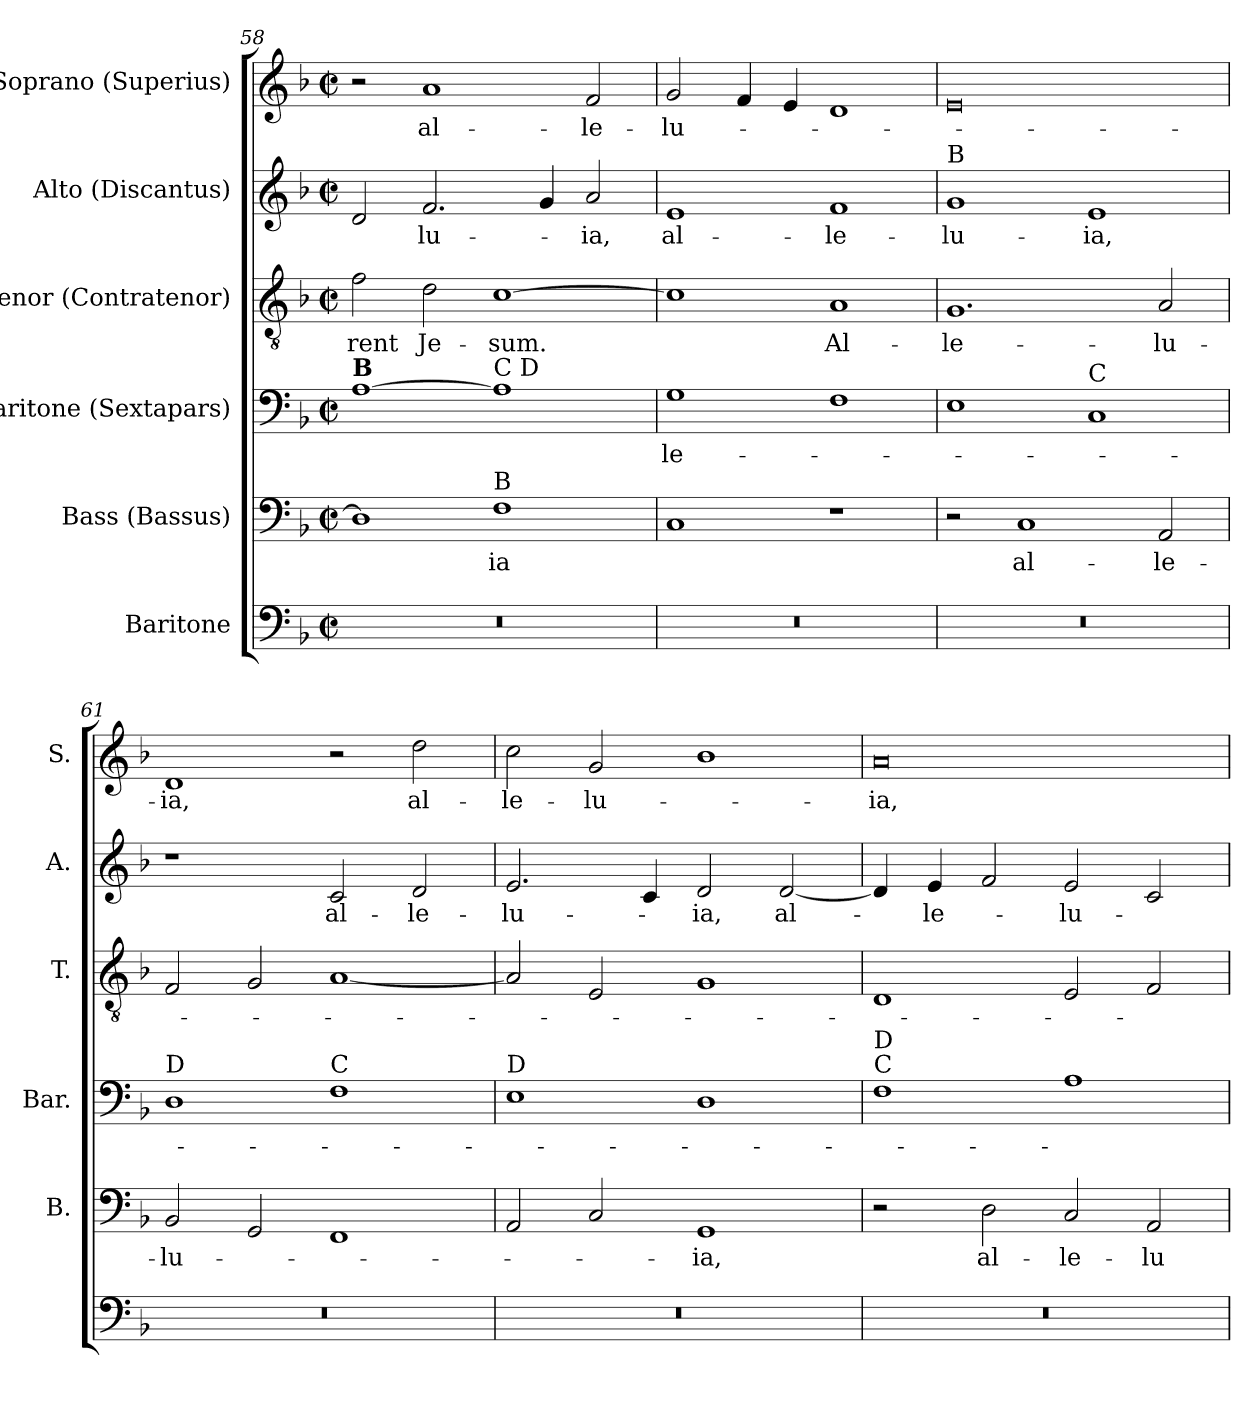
**kern	**kern	**text	**kern	**text	**kern	**text	**kern	**text	**kern	**text
*part6	*part5	*part5	*part4	*part4	*part3	*part3	*part2	*part2	*part1	*part1
*staff6	*staff5	*staff5	*staff4	*staff4	*staff3	*staff3	*staff2	*staff2	*staff1	*staff1
*I"Baritone	*I"Bass (Bassus)	*	*I"Baritone (Sextapars)	*	*I"Tenor (Contratenor)	*	*I"Alto (Discantus)	*	*I"Soprano (Superius)	*
*	*I'B.	*	*I'Bar.	*	*I'T.	*	*I'A.	*	*I'S.	*
*clefF4	*clefF4	*	*clefF4	*	*clefGv2	*	*clefG2	*	*clefG2	*
*k[b-]	*k[b-]	*	*k[b-]	*	*k[b-]	*	*k[b-]	*	*k[b-]	*
*M2/1	*M2/1	*	*M2/1	*	*M2/1	*	*M2/1	*	*M2/1	*
*met(c|)	*met(c|)	*	*met(c|)	*	*met(c|)	*	*met(c|)	*	*met(c|)	*
=58	=58	=58	=58	=58	=58	=58	=58	=58	=58	=58
!	!	!	!LO:TX:a:B:t=B	!	!	!	!	!	!	!
!	!	!	!	!	!	!LO:LY:b	!	!	!	!
0r	1D]	.	[1A	.	2f\	-rent	2d/	.	2r	.
!	!	!	!	!	!	!LO:LY:b	!	!LO:LY:b	!	!LO:LY:b
.	.	.	.	.	2d\	Je-	2.f/	-lu-	1a	al-
!	!	!	!LO:TX:a:t=C D	!	!	!	!	!	!	!
!	!LO:TX:a:t=B	!	!	!	!	!	!	!	!	!
!	!	!LO:LY:b	!	!	!	!LO:LY:b	!	!	!	!
.	1F	-ia	1A]	.	[1c	-sum.	.	.	.	.
.	.	.	.	.	.	.	4g/	.	.	.
!	!	!	!	!	!	!	!	!LO:LY:b	!	!LO:LY:b
.	.	.	.	.	.	.	2a/	-ia,	2f/	-le-
=59	=59	=59	=59	=59	=59	=59	=59	=59	=59	=59
!	!	!	!	!LO:LY:b	!	!	!	!LO:LY:b	!	!LO:LY:b
0r	1C	.	1G	-le-	1c]	.	1e	al-	2g/	-lu-
.	.	.	.	.	.	.	.	.	4f/	.
.	.	.	.	.	.	.	.	.	4e/	.
!	!	!	!	!	!	!LO:LY:b	!	!LO:LY:b	!	!
.	1r	.	1F	.	1A	Al-	1f	-le-	1d	.
=60	=60	=60	=60	=60	=60	=60	=60	=60	=60	=60
!	!	!	!	!	!	!	!LO:TX:a:t=B	!	!	!
!	!	!	!	!	!	!LO:LY:b	!	!LO:LY:b	!	!
0r	2r	.	1E	.	1.G	-le-	1g	-lu-	0e	.
!	!	!LO:LY:b	!	!	!	!	!	!	!	!
.	1C	al-	.	.	.	.	.	.	.	.
!	!	!	!LO:TX:a:t=C	!	!	!	!	!	!	!
!	!	!	!	!	!	!	!	!LO:LY:b	!	!
.	.	.	1C	.	.	.	1e	-ia,	.	.
!	!	!LO:LY:b	!	!	!	!LO:LY:b	!	!	!	!
.	2AA/	-le-	.	.	2A/	-lu-	.	.	.	.
=61	=61	=61	=61	=61	=61	=61	=61	=61	=61	=61
!	!	!	!LO:TX:a:t=D	!	!	!	!	!	!	!
!	!	!LO:LY:b	!	!	!	!	!	!	!	!LO:LY:b
0r	2BB-/	-lu-	1D	.	2F/	.	1r	.	1d	-ia,
.	2GG/	.	.	.	2G/	.	.	.	.	.
!	!	!	!LO:TX:a:t=C	!	!	!	!	!	!	!
!	!	!	!	!	!	!	!	!LO:LY:b	!	!
.	1FF	.	1F	.	[1A	.	2c/	al-	2r	.
!	!	!	!	!	!	!	!	!LO:LY:b	!	!LO:LY:b
.	.	.	.	.	.	.	2d/	-le-	2dd\	al-
!!LO:LB:g=z
=62	=62	=62	=62	=62	=62	=62	=62	=62	=62	=62
!	!	!	!LO:TX:a:t=D	!	!	!	!	!	!	!
!	!	!	!	!	!	!	!	!LO:LY:b	!	!LO:LY:b
0r	2AA/	.	1E	.	2A/]	.	2.e/	-lu-	2cc\	-le-
!	!	!	!	!	!	!	!	!	!	!LO:LY:b
.	2C/	.	.	.	2E/	.	.	.	2g/	-lu-
.	.	.	.	.	.	.	4c/	.	.	.
!	!	!LO:LY:b	!	!	!	!	!	!LO:LY:b	!	!
.	1GG	-ia,	1D	.	1G	.	2d/	-ia,	1b-	.
!	!	!	!	!	!	!	!	!LO:LY:b	!	!
.	.	.	.	.	.	.	[2d/	al-	.	.
=63	=63	=63	=63	=63	=63	=63	=63	=63	=63	=63
!	!	!	!LO:TX:a:t=C	!	!	!	!	!	!	!
!	!	!	!LO:TX:a:t=D	!	!	!	!	!	!	!
!	!	!	!	!	!	!	!	!	!	!LO:LY:b
0r	2r	.	1F	.	1D	.	4d/]	.	0a	-ia,
!	!	!	!	!	!	!	!	!LO:LY:b	!	!
.	.	.	.	.	.	.	4e/	-le-	.	.
!	!	!LO:LY:b	!	!	!	!	!	!	!	!
.	2D\	al-	.	.	.	.	2f/	.	.	.
!	!	!LO:LY:b	!	!	!	!	!	!LO:LY:b	!	!
.	2C/	-le-	1A	.	2E/	.	2e/	-lu-	.	.
!	!	!LO:LY:b	!	!	!	!	!	!	!	!
.	2AA/	-lu-	.	.	2F/	.	2c/	.	.	.
=	=	=	=	=	=	=	=	=	=	=
*-	*-	*-	*-	*-	*-	*-	*-	*-	*-	*-
